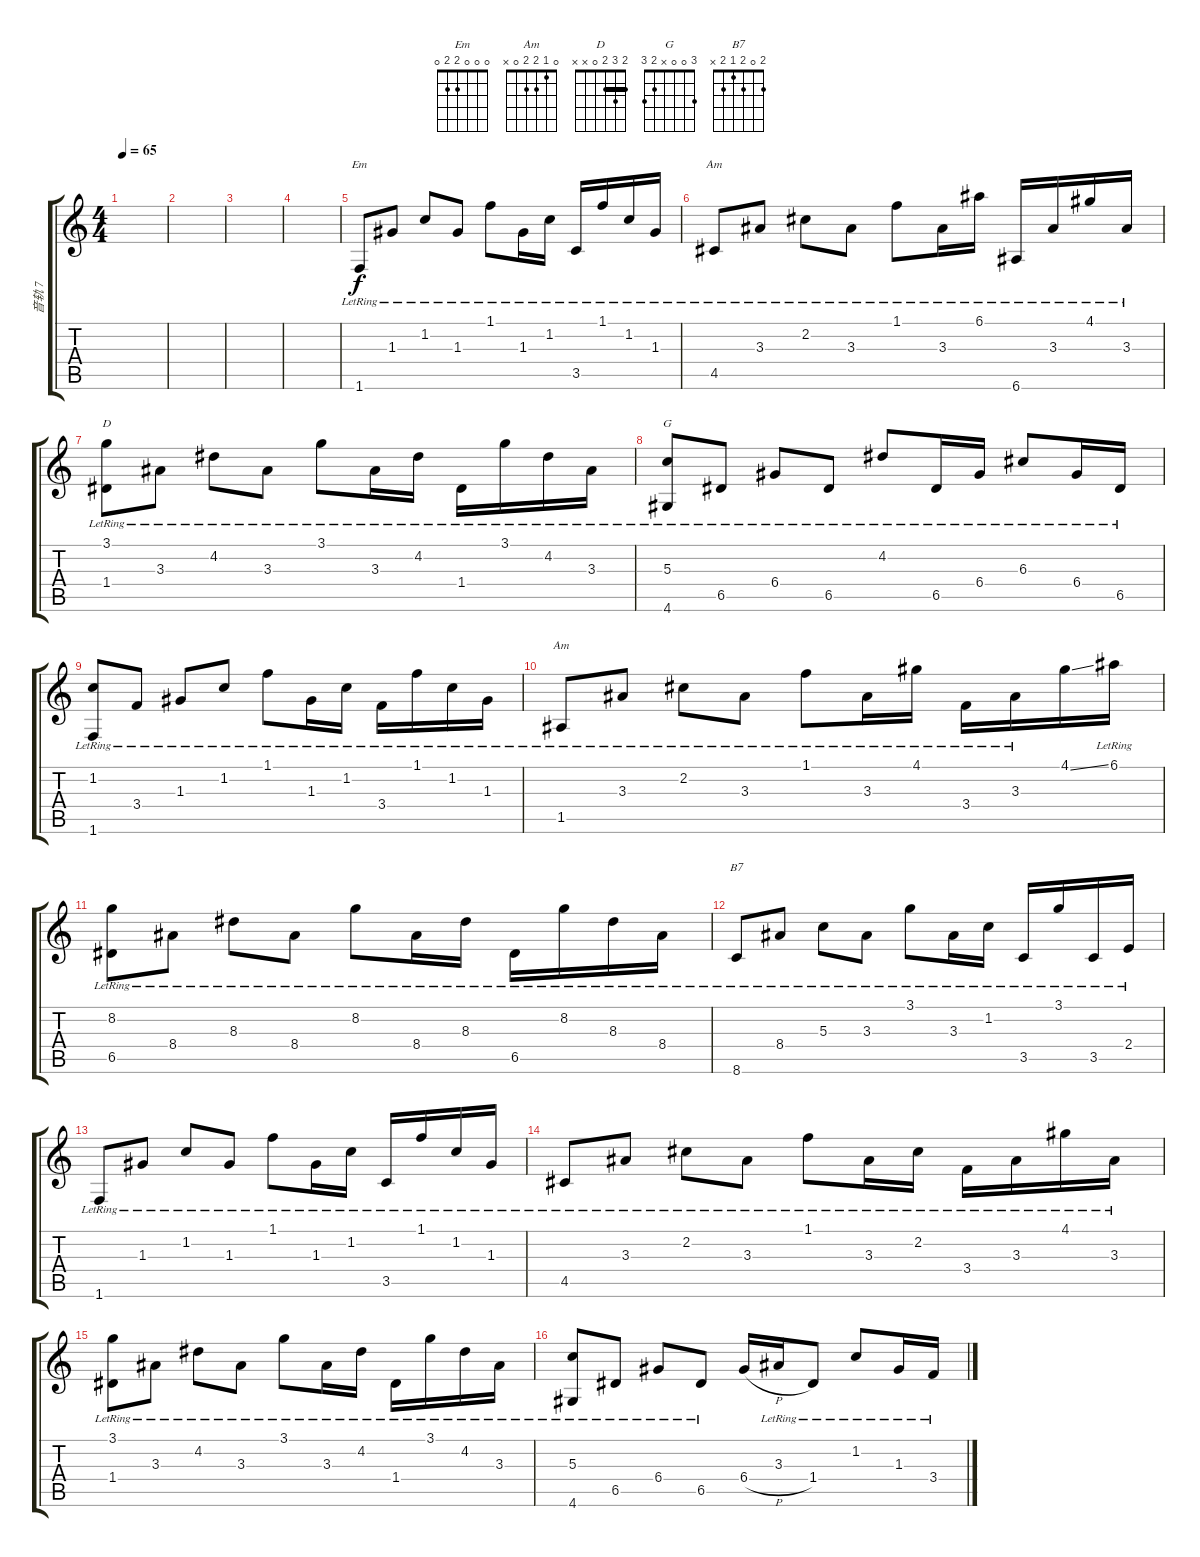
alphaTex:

\track ("音轨 7" "音轨 7") {instrument acousticguitarsteel}
\staff {score tabs}
\tuning (E4 B3 G3 D3 A2 E2) {hide}
\chord ("Em" 0 0 0 2 2 0)
\chord ("Am" 0 1 2 2 3 x)
\chord ("D" 2 3 2 0 x x) {barre 2}
\chord ("G" 3 0 0 x 2 3)
\chord ("Am" 0 1 2 2 0 x)
\chord ("B7" 2 0 2 1 2 x)
\ts (4 4)
\tempo 65
\clef g2
\ks c
|
|
|
|
1.6{lr}.8{ch "Em"} 1.3{lr}.8 1.2{lr}.8 1.3{lr}.8 1.1{lr}.8 1.3{lr}.16 1.2{lr}.16 3.5{lr}.16 1.1{lr}.16 1.2{lr}.16 1.3{lr}.16 |
4.5{lr}.8{ch "Am"} 3.3{lr}.8 2.2{lr}.8 3.3{lr}.8 1.1{lr}.8 3.3{lr}.16 6.1{lr}.16 6.6{lr}.16 3.3{lr}.16 4.1{lr}.16 3.3{lr}.16 |
(3.1{lr} 1.4{lr}).8{ch "D"} 3.3{lr}.8 4.2{lr}.8 3.3{lr}.8 3.1{lr}.8 3.3{lr}.16 4.2{lr}.16 1.4{lr}.16 3.1{lr}.16 4.2{lr}.16 3.3{lr}.16 |
(5.3{lr} 4.6{lr}).8{ch "G"} 6.5{lr}.8 6.4{lr}.8 6.5{lr}.8 4.2{lr}.8 6.5{lr}.16 6.4{lr}.16 6.3{lr}.8 6.4{lr}.16 6.5{lr}.16 |
(1.2{lr} 1.6{lr}).8 3.4{lr}.8 1.3{lr}.8 1.2{lr}.8 1.1{lr}.8 1.3{lr}.16 1.2{lr}.16 3.4{lr}.16 1.1{lr}.16 1.2{lr}.16 1.3{lr}.16 |
1.5{lr}.8{ch "Am"} 3.3{lr}.8 2.2{lr}.8 3.3{lr}.8 1.1{lr}.8 3.3{lr}.16 4.1{lr}.16 3.4{lr}.16 3.3{lr}.16 4.1{ss}.16 6.1{lr}.16 |
(8.2{lr} 6.5{lr}).8 8.4{lr}.8 8.3{lr}.8 8.4{lr}.8 8.2{lr}.8 8.4{lr}.16 8.3{lr}.16 6.5{lr}.16 8.2{lr}.16 8.3{lr}.16 8.4{lr}.16 |
8.6{lr}.8{ch "B7"} 8.4{lr}.8 5.3{lr}.8 3.3{lr}.8 3.1{lr}.8 3.3{lr}.16 1.2{lr}.16 3.5{lr}.16 3.1{lr}.16 3.5{lr}.16 2.4{lr}.16 |
1.6{lr}.8 1.3{lr}.8 1.2{lr}.8 1.3{lr}.8 1.1{lr}.8 1.3{lr}.16 1.2{lr}.16 3.5{lr}.16 1.1{lr}.16 1.2{lr}.16 1.3{lr}.16 |
4.5{lr}.8 3.3{lr}.8 2.2{lr}.8 3.3{lr}.8 1.1{lr}.8 3.3{lr}.16 2.2{lr}.16 3.4{lr}.16 3.3{lr}.16 4.1{lr}.16 3.3{lr}.16 |
(3.1{lr} 1.4{lr}).8 3.3{lr}.8 4.2{lr}.8 3.3{lr}.8 3.1{lr}.8 3.3{lr}.16 4.2{lr}.16 1.4{lr}.16 3.1{lr}.16 4.2{lr}.16 3.3{lr}.16 |
(5.3{lr} 4.6{lr}).8 6.5{lr}.8 6.4{lr}.8 6.5{lr}.8 6.4{h}.16 3.3{lr}.16 1.4{lr}.8 1.2{lr}.8 1.3{lr}.16 3.4{lr}.16
